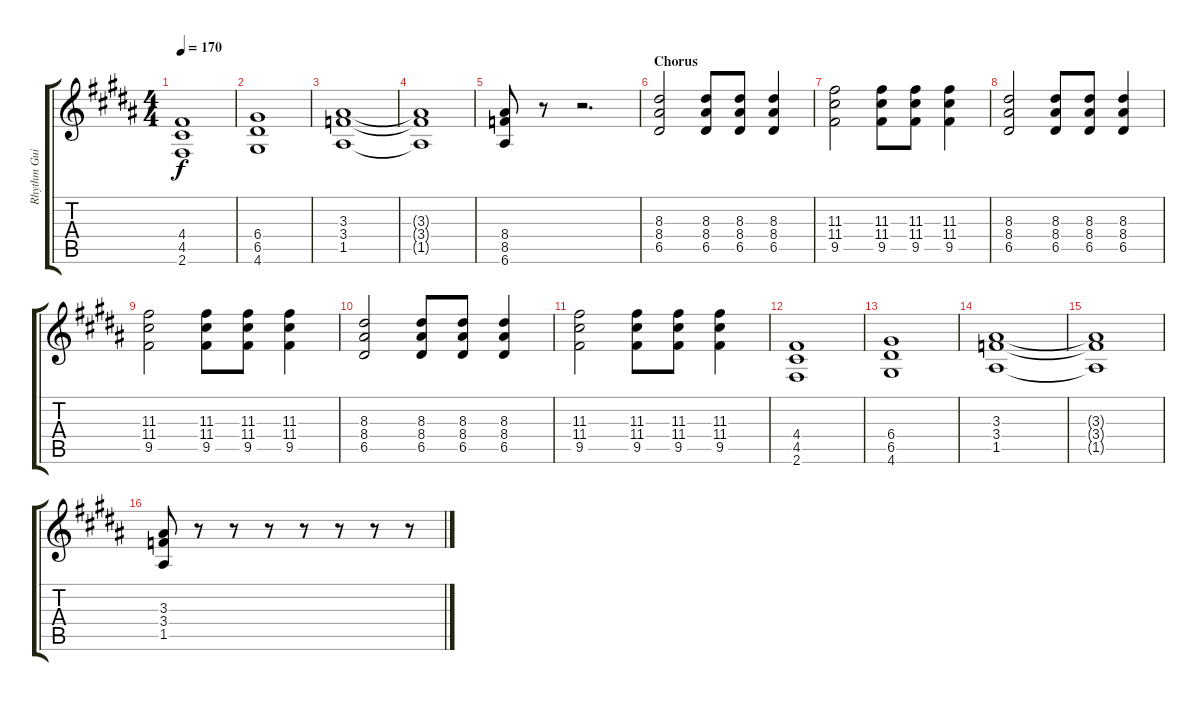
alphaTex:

\track ("Rhythm Guitar" "Rhythm Gui") {instrument distortionguitar}
\staff {score tabs}
\tuning (E4 B3 G3 D3 A2 E2) {hide}
\ts (4 4)
\tempo 170
\clef g2
\ks b
(4.4 4.5 2.6).1{dy f} |
(6.4 6.5 4.6).1 |
(3.3 3.4 1.5).1 |
(3.3{t} 3.4{t} 1.5{t}).1 |
(8.4 8.5 6.6).8 r.8 r.2{d} |
\section ("" "Chorus")
(8.3 8.4 6.5).2 (8.3 8.4 6.5).8 (8.3 8.4 6.5).8 (8.3 8.4 6.5).4 |
(11.3 11.4 9.5).2 (11.3 11.4 9.5).8 (11.3 11.4 9.5).8 (11.3 11.4 9.5).4 |
(8.3 8.4 6.5).2 (8.3 8.4 6.5).8 (8.3 8.4 6.5).8 (8.3 8.4 6.5).4 |
(11.3 11.4 9.5).2 (11.3 11.4 9.5).8 (11.3 11.4 9.5).8 (11.3 11.4 9.5).4 |
(8.3 8.4 6.5).2 (8.3 8.4 6.5).8 (8.3 8.4 6.5).8 (8.3 8.4 6.5).4 |
(11.3 11.4 9.5).2 (11.3 11.4 9.5).8 (11.3 11.4 9.5).8 (11.3 11.4 9.5).4 |
(4.4 4.5 2.6).1 |
(6.4 6.5 4.6).1 |
(3.3 3.4 1.5).1 |
(3.3{t} 3.4{t} 1.5{t}).1 |
(3.3 3.4 1.5).8 r.8 r.8 r.8 r.8 r.8 r.8 r.8
